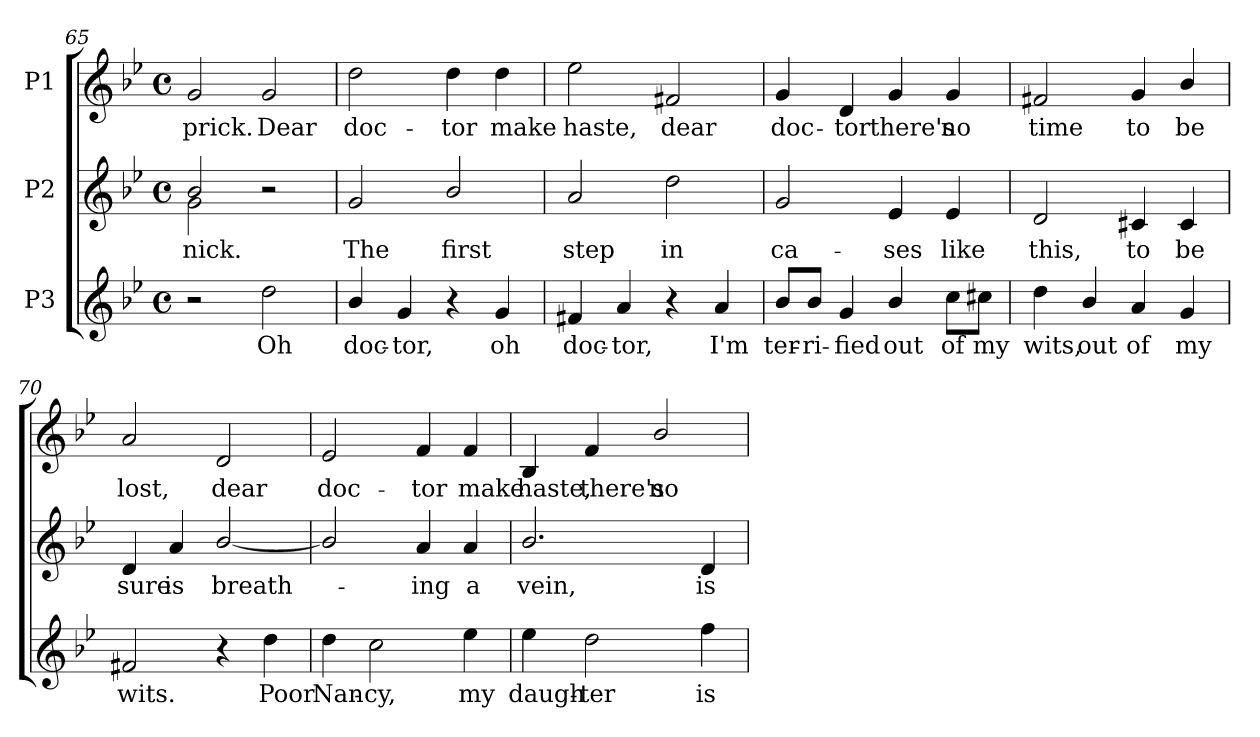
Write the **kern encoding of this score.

**kern	**text	**kern	**text	**kern	**text
*part3	*part3	*part2	*part2	*part1	*part1
*staff3	*staff3	*staff2	*staff2	*staff1	*staff1
*I"P3	*	*I"P2	*	*I"P1	*
!!LO:LB:g=z
*clefG2	*	*clefG2	*	*clefG2	*
*k[b-e-]	*	*k[b-e-]	*	*k[b-e-]	*
*B-:	*	*B-:	*	*B-:	*
*M4/4	*	*M4/4	*	*M4/4	*
*met(c)	*	*met(c)	*	*met(c)	*
=65	=65	=65	=65	=65	=65
!	!	!	!LO:LY:b:color=#000000	!	!
*	*	*^	*	*	*
!	!	!	!	!	!	!LO:LY:b:color=#000000
2r	.	2b-i/	2gi\	nick.	2gi/	prick.
!	!LO:LY:b:color=#000000	!	!	!	!	!
!	!	!	!	!	!	!LO:LY:b:color=#000000
2ddi\	Oh	2r	2ryy	.	2gi/	Dear
*	*	*v	*v	*	*	*
=66	=66	=66	=66	=66	=66
*	*	*^	*	*	*
!	!LO:LY:b:color=#000000	!	!	!	!	!
*	*	*v	*v	*	*	*
*	*	*^	*	*	*
!	!	!	!	!LO:LY:b:color=#000000	!	!
*	*	*v	*v	*	*	*
*	*	*^	*	*	*
!	!	!	!	!	!	!LO:LY:b:color=#000000
*	*	*v	*v	*	*	*
4b-i/	doc-	2gi/	The	2ddi\	doc-
!	!LO:LY:b:color=#000000	!	!	!	!
4gi/	-tor,	.	.	.	.
!	!	!	!LO:LY:b:color=#000000	!	!
!	!	!	!	!	!LO:LY:b:color=#000000
4r	.	2b-i/	first	4ddi\	-tor
!	!LO:LY:b:color=#000000	!	!	!	!
!	!	!	!	!	!LO:LY:b:color=#000000
4gi/	oh	.	.	4ddi\	make
=67	=67	=67	=67	=67	=67
!	!LO:LY:b:color=#000000	!	!	!	!
!	!	!	!LO:LY:b:color=#000000	!	!
!	!	!	!	!	!LO:LY:b:color=#000000
4f#Xi/	doc-	2ai/	step	2ee-i\	haste,
!	!LO:LY:b:color=#000000	!	!	!	!
4ai/	-tor,	.	.	.	.
!	!	!	!LO:LY:b:color=#000000	!	!
!	!	!	!	!	!LO:LY:b:color=#000000
4r	.	2ddi\	in	2f#Xi/	dear
!	!LO:LY:b:color=#000000	!	!	!	!
4ai/	I'm	.	.	.	.
=68	=68	=68	=68	=68	=68
!	!LO:LY:b:color=#000000	!	!	!	!
!	!	!	!LO:LY:b:color=#000000	!	!
!	!	!	!	!	!LO:LY:b:color=#000000
8b-i/L	ter-	2gi/	ca-	4gi/	doc-
!	!LO:LY:b:color=#000000	!	!	!	!
8b-i/J	-ri-	.	.	.	.
!	!LO:LY:b:color=#000000	!	!	!	!
!	!	!	!	!	!LO:LY:b:color=#000000
4gi/	-fied	.	.	4di/	-tor
!	!LO:LY:b:color=#000000	!	!	!	!
!	!	!	!LO:LY:b:color=#000000	!	!
!	!	!	!	!	!LO:LY:b:color=#000000
4b-i/	out	4e-i/	-ses	4gi/	there's
!	!LO:LY:b:color=#000000	!	!	!	!
!	!	!	!LO:LY:b:color=#000000	!	!
!	!	!	!	!	!LO:LY:b:color=#000000
8cci\L	of	4e-i/	like	4gi/	no
!	!LO:LY:b:color=#000000	!	!	!	!
8cc#Xi\J	my	.	.	.	.
=69	=69	=69	=69	=69	=69
!	!LO:LY:b:color=#000000	!	!	!	!
!	!	!	!LO:LY:b:color=#000000	!	!
!	!	!	!	!	!LO:LY:b:color=#000000
4ddi\	wits,	2di/	this,	2f#Xi/	time
!	!LO:LY:b:color=#000000	!	!	!	!
4b-i/	out	.	.	.	.
!	!LO:LY:b:color=#000000	!	!	!	!
!	!	!	!LO:LY:b:color=#000000	!	!
!	!	!	!	!	!LO:LY:b:color=#000000
4ai/	of	4c#Xi/	to	4gi/	to
!	!LO:LY:b:color=#000000	!	!	!	!
!	!	!	!LO:LY:b:color=#000000	!	!
!	!	!	!	!	!LO:LY:b:color=#000000
4gi/	my	4c#i/	be	4b-i/	be
=70	=70	=70	=70	=70	=70
!	!LO:LY:b:color=#000000	!	!	!	!
!	!	!	!LO:LY:b:color=#000000	!	!
!	!	!	!	!	!LO:LY:b:color=#000000
2f#Xi/	wits.	4di/	sure	2ai/	lost,
!	!	!	!LO:LY:b:color=#000000	!	!
.	.	4ai/	is	.	.
!	!	!	!LO:LY:b:color=#000000	!	!
!	!	!	!	!	!LO:LY:b:color=#000000
4r	.	[2b-i/	breath-	2di/	dear
!	!LO:LY:b:color=#000000	!	!	!	!
4ddi\	Poor	.	.	.	.
=71	=71	=71	=71	=71	=71
!	!LO:LY:b:color=#000000	!	!	!	!
!	!	!	!	!	!LO:LY:b:color=#000000
4ddi\	Nan-	2b-i/]	.	2e-i/	doc-
!	!LO:LY:b:color=#000000	!	!	!	!
2cci\	-cy,	.	.	.	.
!	!	!	!LO:LY:b:color=#000000	!	!
!	!	!	!	!	!LO:LY:b:color=#000000
.	.	4ai/	-ing	4fi/	-tor
!	!LO:LY:b:color=#000000	!	!	!	!
!	!	!	!LO:LY:b:color=#000000	!	!
!	!	!	!	!	!LO:LY:b:color=#000000
4ee-i\	my	4ai/	a	4fi/	make
!!LO:LB:g=z
=72	=72	=72	=72	=72	=72
!	!LO:LY:b:color=#000000	!	!	!	!
!	!	!	!LO:LY:b:color=#000000	!	!
!	!	!	!	!	!LO:LY:b:color=#000000
4ee-i\	daugh-	2.b-i/	vein,	4B-i/	haste,
!	!LO:LY:b:color=#000000	!	!	!	!
!	!	!	!	!	!LO:LY:b:color=#000000
2ddi\	-ter	.	.	4fi/	there's
!	!	!	!	!	!LO:LY:b:color=#000000
.	.	.	.	2b-i/	no
!	!LO:LY:b:color=#000000	!	!	!	!
!	!	!	!LO:LY:b:color=#000000	!	!
4ffi\	is	4di/	is	.	.
=	=	=	=	=	=
*-	*-	*-	*-	*-	*-
